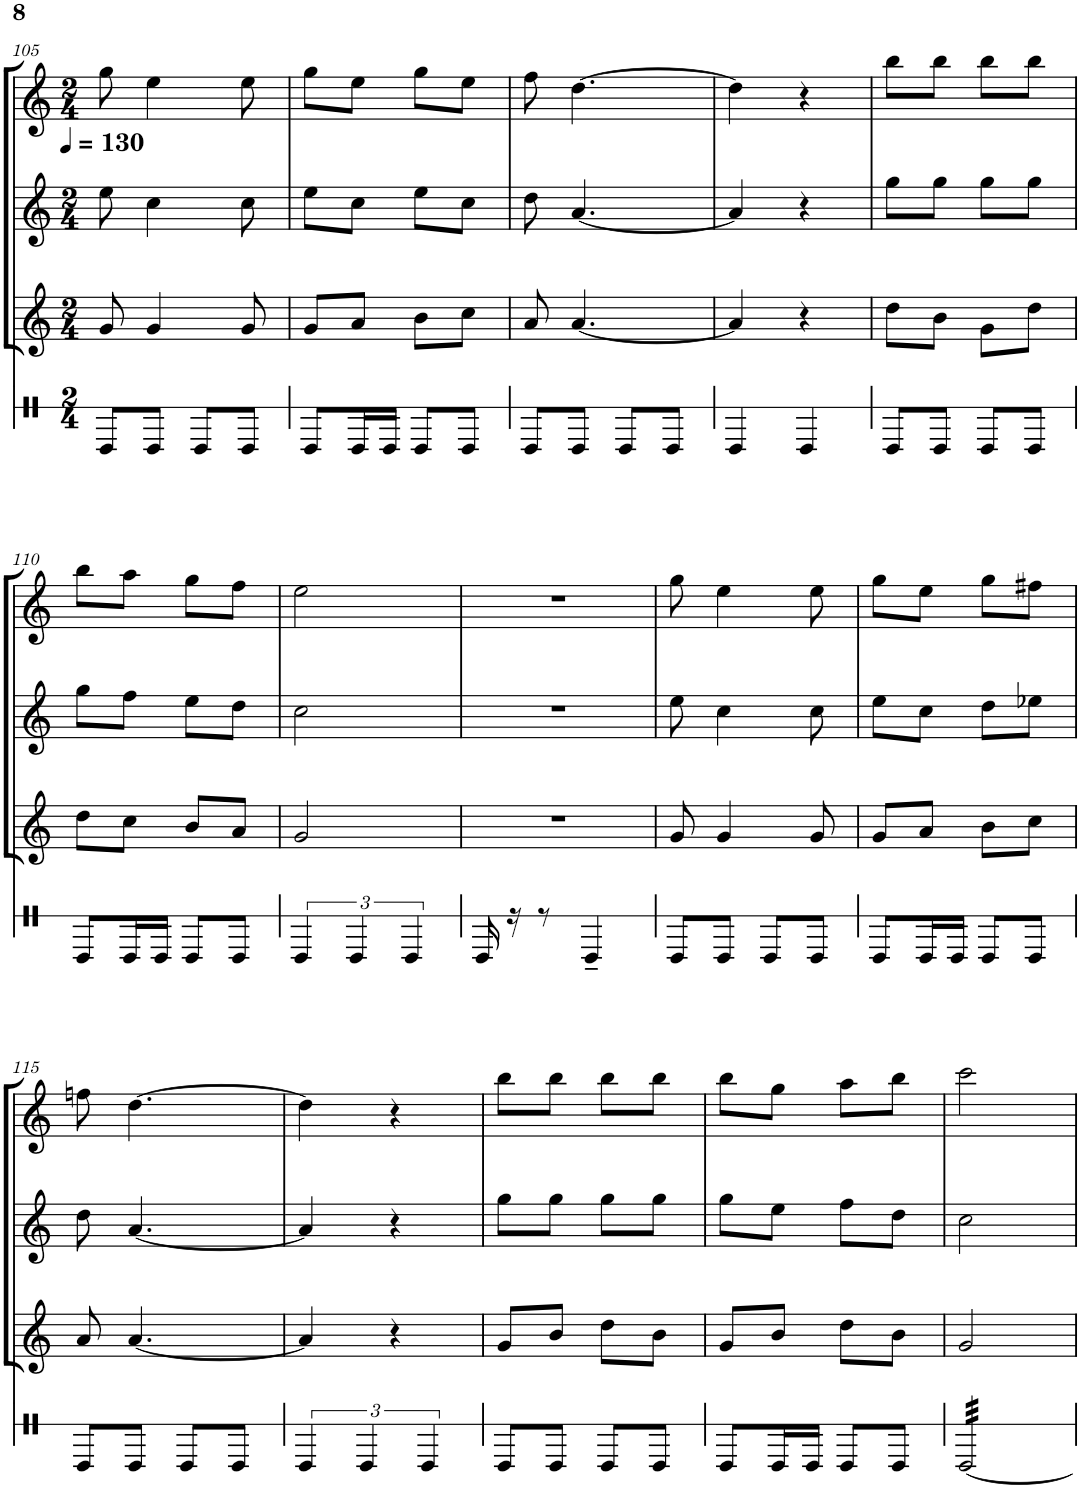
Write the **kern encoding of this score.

**kern	**kern	**kern	**kern
*part4	*part3	*part2	*part1
*staff4	*staff3	*staff2	*staff1
*I"Timbal	*I"Gralla 3	*I"Gralla 2	*I"Gralla 1
!!LO:PB:g=z
*clefX	*clefG2	*clefG2	*clefG2
*k[]	*k[]	*k[]	*k[]
*	*C:	*C:	*C:
*M2/4	*M2/4	*M2/4	*M2/4
*MM130	*MM130	*MM130	*MM130
=105	=105	=105	=105
8e/L	8g/	8ee\	8gg\
8e/J	4g/	4cc\	4ee\
8e/L	.	.	.
8e/J	8g/	8cc\	8ee\
=106	=106	=106	=106
8e/L	8g/L	8ee\L	8gg\L
16e/L	8a/J	8cc\J	8ee\J
16e/JJ	.	.	.
8e/L	8b\L	8ee\L	8gg\L
8e/J	8cc\J	8cc\J	8ee\J
=107	=107	=107	=107
8e/L	8a/	8dd\	8ff\
8e/J	[4.a/	[4.a/	[4.dd\
8e/L	.	.	.
8e/J	.	.	.
=108	=108	=108	=108
4e/	4a/]	4a/]	4dd\]
4e/	4r	4r	4r
=109	=109	=109	=109
8e/L	8dd\L	8gg\L	8bb\L
8e/J	8b\J	8gg\J	8bb\J
8e/L	8g\L	8gg\L	8bb\L
8e/J	8dd\J	8gg\J	8bb\J
!!LO:LB:g=z
=110	=110	=110	=110
8e/L	8dd\L	8gg\L	8bb\L
16e/L	8cc\J	8ff\J	8aa\J
16e/JJ	.	.	.
8e/L	8b/L	8ee\L	8gg\L
8e/J	8a/J	8dd\J	8ff\J
=111	=111	=111	=111
6e/	2g/	2cc\	2ee\
6e/	.	.	.
6e/	.	.	.
=112	=112	=112	=112
16e/	2r	2r	2r
16r	.	.	.
8r	.	.	.
4e~/	.	.	.
=113	=113	=113	=113
8e/L	8g/	8ee\	8gg\
8e/J	4g/	4cc\	4ee\
8e/L	.	.	.
8e/J	8g/	8cc\	8ee\
=114	=114	=114	=114
8e/L	8g/L	8ee\L	8gg\L
16e/L	8a/J	8cc\J	8ee\J
16e/JJ	.	.	.
8e/L	8b\L	8dd\L	8gg\L
8e/J	8cc\J	8ee-X\J	8ff#X\J
!!LO:LB:g=z
=115	=115	=115	=115
8e/L	8a/	8dd\	8ffn\
8e/J	[4.a/	[4.a/	[4.dd\
8e/L	.	.	.
8e/J	.	.	.
=116	=116	=116	=116
6e/	4a/]	4a/]	4dd\]
6e/	.	.	.
.	4r	4r	4r
6e/	.	.	.
=117	=117	=117	=117
8e/L	8g/L	8gg\L	8bb\L
8e/J	8b/J	8gg\J	8bb\J
8e/L	8dd\L	8gg\L	8bb\L
8e/J	8b\J	8gg\J	8bb\J
=118	=118	=118	=118
8e/L	8g/L	8gg\L	8bb\L
16e/L	8b/J	8ee\J	8gg\J
16e/JJ	.	.	.
8e/L	8dd\L	8ff\L	8aa\L
8e/J	8b\J	8dd\J	8bb\J
=119	=119	=119	=119
*tremolo	*	*	*
[32e/LLL	2g/	2cc\	2ccc\
32e/	.	.	.
32e/	.	.	.
32e/	.	.	.
32e/	.	.	.
32e/	.	.	.
32e/	.	.	.
32e/	.	.	.
32e/	.	.	.
32e/	.	.	.
32e/	.	.	.
32e/	.	.	.
32e/	.	.	.
32e/	.	.	.
32e/	.	.	.
32e/JJJ	.	.	.
*Xtremolo	*	*	*
=	=	=	=
*-	*-	*-	*-
